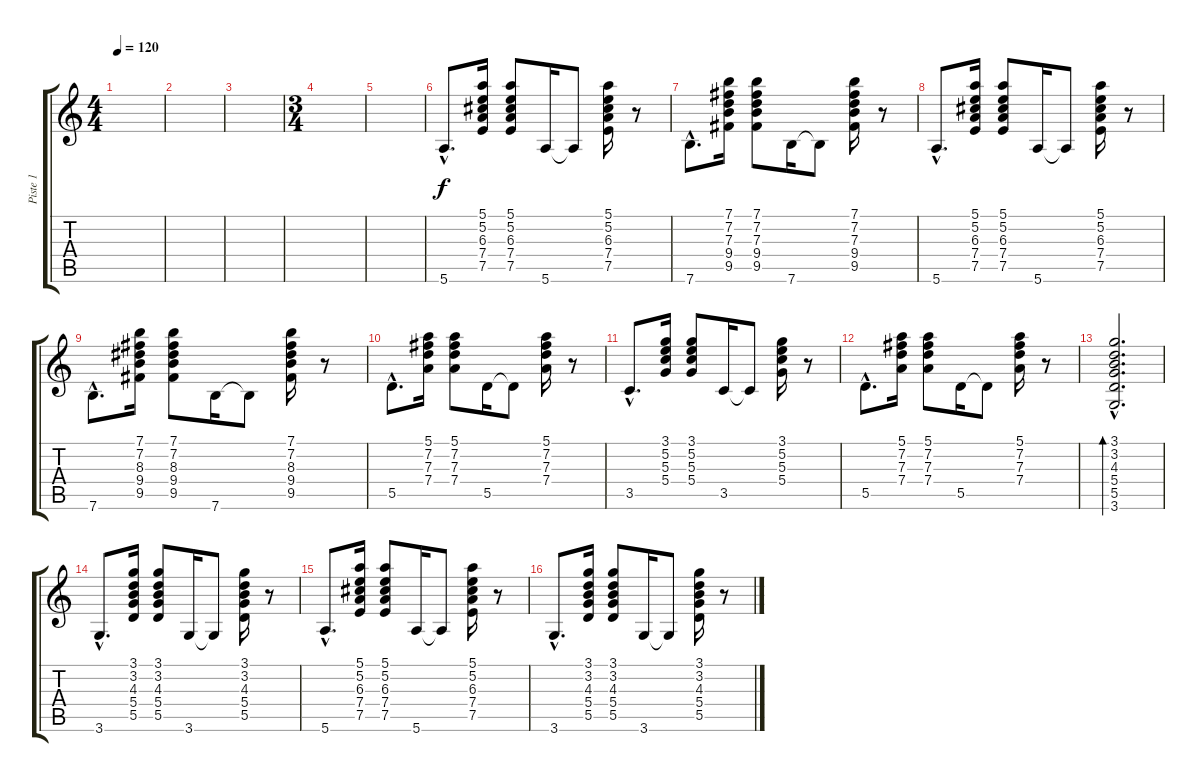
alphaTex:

\track ("Piste 1" "Piste 1") {instrument acousticguitarsteel}
\staff {score tabs}
\tuning (E4 B3 G3 D3 A2 E2) {hide}
\ts (4 4)
\tempo 120
\clef g2
\ks c
|
|
|
\ts (3 4)
|
|
5.6{hac}.8{d instrument acousticguitarsteel} (5.1 5.2 6.3 7.4 7.5).16 (5.1 5.2 6.3 7.4 7.5).8 5.6.16 5.6{t}.8 (5.1 5.2 6.3 7.4 7.5).16 r.8 |
7.6{hac}.8{d} (7.1 7.2 7.3 9.4 9.5).16 (7.1 7.2 7.3 9.4 9.5).8 7.6.16 7.6{t}.8 (7.1 7.2 7.3 9.4 9.5).16 r.8 |
5.6{hac}.8{d} (5.1 5.2 6.3 7.4 7.5).16 (5.1 5.2 6.3 7.4 7.5).8 5.6.16 5.6{t}.8 (5.1 5.2 6.3 7.4 7.5).16 r.8 |
7.6{hac}.8{d} (7.1 7.2 8.3 9.4 9.5).16 (7.1 7.2 8.3 9.4 9.5).8 7.6.16 7.6{t}.8 (7.1 7.2 8.3 9.4 9.5).16 r.8 |
5.5{hac}.8{d} (5.1 7.2 7.3 7.4).16 (5.1 7.2 7.3 7.4).8 5.5.16 5.5{t}.8 (5.1 7.2 7.3 7.4).16 r.8 |
3.5{hac}.8{d} (3.1 5.2 5.3 5.4).16 (3.1 5.2 5.3 5.4).8 3.5.16 3.5{t}.8 (3.1 5.2 5.3 5.4).16 r.8 |
5.5{hac}.8{d} (5.1 7.2 7.3 7.4).16 (5.1 7.2 7.3 7.4).8 5.5.16 5.5{t}.8 (5.1 7.2 7.3 7.4).16 r.8 |
(3.1{hac} 3.2{hac} 4.3{hac} 5.4{hac} 5.5{hac} 3.6{hac}).2{d bd 480} |
3.6{hac}.8{d} (3.1 3.2 4.3 5.4 5.5).16 (3.1 3.2 4.3 5.4 5.5).8 3.6.16 3.6{t}.8 (3.1 3.2 4.3 5.4 5.5).16 r.8 |
5.6{hac}.8{d} (5.1 5.2 6.3 7.4 7.5).16 (5.1 5.2 6.3 7.4 7.5).8 5.6.16 5.6{t}.8 (5.1 5.2 6.3 7.4 7.5).16 r.8 |
3.6{hac}.8{d} (3.1 3.2 4.3 5.4 5.5).16 (3.1 3.2 4.3 5.4 5.5).8 3.6.16 3.6{t}.8 (3.1 3.2 4.3 5.4 5.5).16 r.8
